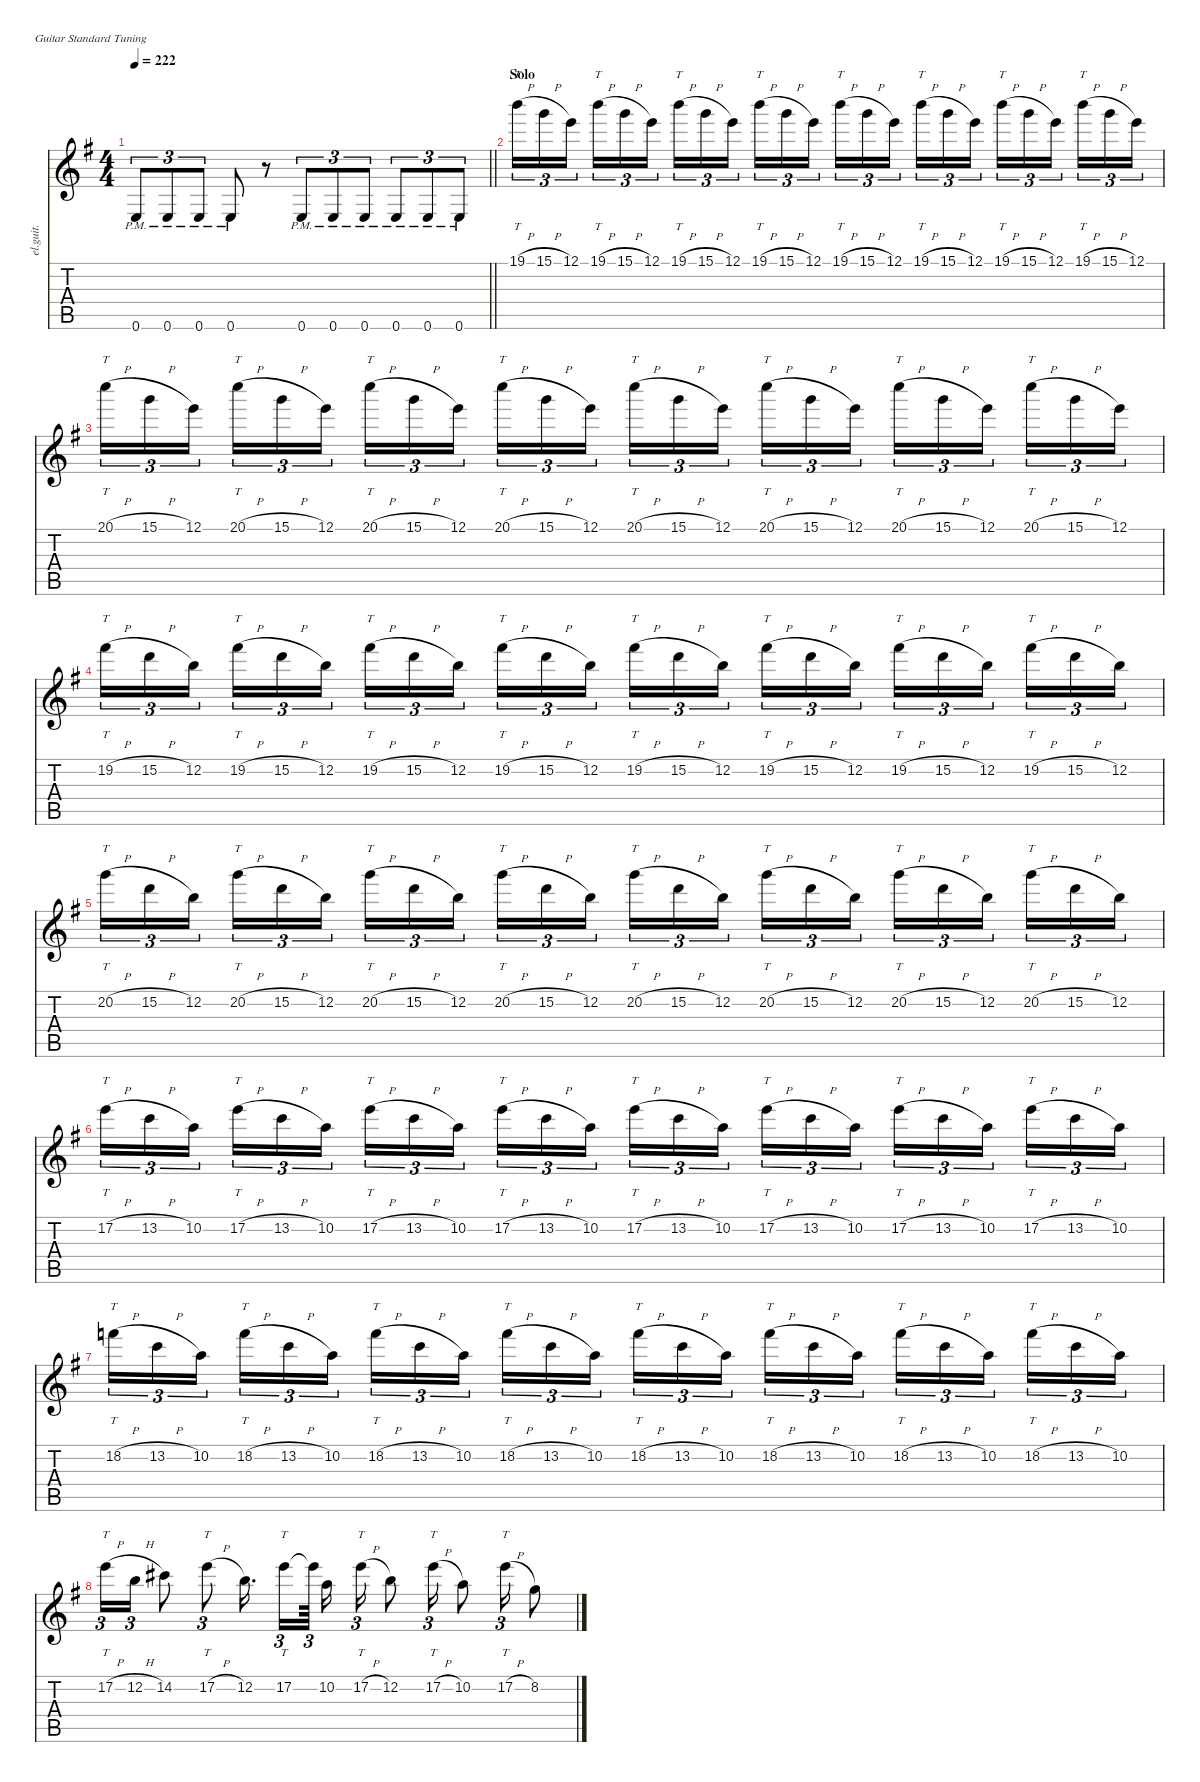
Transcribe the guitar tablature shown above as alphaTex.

\defaultSystemsLayout 4
\hideDynamics
\bracketExtendMode nobrackets
\otherSystemsTrackNameOrientation horizontal
\track ("Guitar 1" "el.guit.") {defaultSystemsLayout 8 mute instrument electricguitarclean}
\staff {score tabs}
\tuning (E4 B3 G3 D3 A2 E2)
\ts (4 4)
\tempo 222
\clef g2
\barLineRight lightlight
\ks eminor
0.6{pm acc forcenatural}.8{tu (3 2) dy f beam Up} 0.6{pm acc forcenatural}.8{tu (3 2) beam Up} 0.6{pm acc forcenatural}.8{tu (3 2) beam Up} 0.6{pm acc forcenatural}.8{beam Up} r.8{beam Up} 0.6{pm acc forcenatural}.8{tu (3 2) beam Up} 0.6{pm acc forcenatural}.8{tu (3 2) beam Up} 0.6{pm acc forcenatural}.8{tu (3 2) beam Up} 0.6{pm acc forcenatural}.8{tu (3 2) beam Up} 0.6{pm acc forcenatural}.8{tu (3 2) beam Up} 0.6{pm acc forcenatural}.8{tu (3 2) beam Up} |
\section ("" "Solo")
19.1{h acc forcenatural}.16{tt tu (3 2) dy fff beam Down} 15.1{h acc forcenatural}.16{tu (3 2) beam Down} 12.1{acc forcenatural}.16{tu (3 2) beam Down} 19.1{h acc forcenatural}.16{tt tu (3 2) beam Down} 15.1{h acc forcenatural}.16{tu (3 2) beam Down} 12.1{acc forcenatural}.16{tu (3 2) beam Down} 19.1{h acc forcenatural}.16{tt tu (3 2) beam Down} 15.1{h acc forcenatural}.16{tu (3 2) beam Down} 12.1{acc forcenatural}.16{tu (3 2) beam Down} 19.1{h acc forcenatural}.16{tt tu (3 2) beam Down} 15.1{h acc forcenatural}.16{tu (3 2) beam Down} 12.1{acc forcenatural}.16{tu (3 2) beam Down} 19.1{h acc forcenatural}.16{tt tu (3 2) beam Down} 15.1{h acc forcenatural}.16{tu (3 2) beam Down} 12.1{acc forcenatural}.16{tu (3 2) beam Down} 19.1{h acc forcenatural}.16{tt tu (3 2) beam Down} 15.1{h acc forcenatural}.16{tu (3 2) beam Down} 12.1{acc forcenatural}.16{tu (3 2) beam Down} 19.1{h acc forcenatural}.16{tt tu (3 2) beam Down} 15.1{h acc forcenatural}.16{tu (3 2) beam Down} 12.1{acc forcenatural}.16{tu (3 2) beam Down} 19.1{h acc forcenatural}.16{tt tu (3 2) beam Down} 15.1{h acc forcenatural}.16{tu (3 2) beam Down} 12.1{acc forcenatural}.16{tu (3 2) beam Down} |
20.1{h acc forcenatural}.16{tt tu (3 2) beam Down} 15.1{h acc forcenatural}.16{tu (3 2) beam Down} 12.1{acc forcenatural}.16{tu (3 2) beam Down} 20.1{h acc forcenatural}.16{tt tu (3 2) beam Down} 15.1{h acc forcenatural}.16{tu (3 2) beam Down} 12.1{acc forcenatural}.16{tu (3 2) beam Down} 20.1{h acc forcenatural}.16{tt tu (3 2) beam Down} 15.1{h acc forcenatural}.16{tu (3 2) beam Down} 12.1{acc forcenatural}.16{tu (3 2) beam Down} 20.1{h acc forcenatural}.16{tt tu (3 2) beam Down} 15.1{h acc forcenatural}.16{tu (3 2) beam Down} 12.1{acc forcenatural}.16{tu (3 2) beam Down} 20.1{h acc forcenatural}.16{tt tu (3 2) beam Down} 15.1{h acc forcenatural}.16{tu (3 2) beam Down} 12.1{acc forcenatural}.16{tu (3 2) beam Down} 20.1{h acc forcenatural}.16{tt tu (3 2) beam Down} 15.1{h acc forcenatural}.16{tu (3 2) beam Down} 12.1{acc forcenatural}.16{tu (3 2) beam Down} 20.1{h acc forcenatural}.16{tt tu (3 2) beam Down} 15.1{h acc forcenatural}.16{tu (3 2) beam Down} 12.1{acc forcenatural}.16{tu (3 2) beam Down} 20.1{h acc forcenatural}.16{tt tu (3 2) beam Down} 15.1{h acc forcenatural}.16{tu (3 2) beam Down} 12.1{acc forcenatural}.16{tu (3 2) beam Down} |
19.2{h acc #}.16{tt tu (3 2) beam Down} 15.2{h acc forcenatural}.16{tu (3 2) beam Down} 12.2{acc forcenatural}.16{tu (3 2) beam Down} 19.2{h acc #}.16{tt tu (3 2) beam Down} 15.2{h acc forcenatural}.16{tu (3 2) beam Down} 12.2{acc forcenatural}.16{tu (3 2) beam Down} 19.2{h acc #}.16{tt tu (3 2) beam Down} 15.2{h acc forcenatural}.16{tu (3 2) beam Down} 12.2{acc forcenatural}.16{tu (3 2) beam Down} 19.2{h acc #}.16{tt tu (3 2) beam Down} 15.2{h acc forcenatural}.16{tu (3 2) beam Down} 12.2{acc forcenatural}.16{tu (3 2) beam Down} 19.2{h acc #}.16{tt tu (3 2) beam Down} 15.2{h acc forcenatural}.16{tu (3 2) beam Down} 12.2{acc forcenatural}.16{tu (3 2) beam Down} 19.2{h acc #}.16{tt tu (3 2) beam Down} 15.2{h acc forcenatural}.16{tu (3 2) beam Down} 12.2{acc forcenatural}.16{tu (3 2) beam Down} 19.2{h acc #}.16{tt tu (3 2) beam Down} 15.2{h acc forcenatural}.16{tu (3 2) beam Down} 12.2{acc forcenatural}.16{tu (3 2) beam Down} 19.2{h acc #}.16{tt tu (3 2) beam Down} 15.2{h acc forcenatural}.16{tu (3 2) beam Down} 12.2{acc forcenatural}.16{tu (3 2) beam Down} |
20.2{h acc forcenatural}.16{tt tu (3 2) beam Down} 15.2{h acc forcenatural}.16{tu (3 2) beam Down} 12.2{acc forcenatural}.16{tu (3 2) beam Down} 20.2{h acc forcenatural}.16{tt tu (3 2) beam Down} 15.2{h acc forcenatural}.16{tu (3 2) beam Down} 12.2{acc forcenatural}.16{tu (3 2) beam Down} 20.2{h acc forcenatural}.16{tt tu (3 2) beam Down} 15.2{h acc forcenatural}.16{tu (3 2) beam Down} 12.2{acc forcenatural}.16{tu (3 2) beam Down} 20.2{h acc forcenatural}.16{tt tu (3 2) beam Down} 15.2{h acc forcenatural}.16{tu (3 2) beam Down} 12.2{acc forcenatural}.16{tu (3 2) beam Down} 20.2{h acc forcenatural}.16{tt tu (3 2) beam Down} 15.2{h acc forcenatural}.16{tu (3 2) beam Down} 12.2{acc forcenatural}.16{tu (3 2) beam Down} 20.2{h acc forcenatural}.16{tt tu (3 2) beam Down} 15.2{h acc forcenatural}.16{tu (3 2) beam Down} 12.2{acc forcenatural}.16{tu (3 2) beam Down} 20.2{h acc forcenatural}.16{tt tu (3 2) beam Down} 15.2{h acc forcenatural}.16{tu (3 2) beam Down} 12.2{acc forcenatural}.16{tu (3 2) beam Down} 20.2{h acc forcenatural}.16{tt tu (3 2) beam Down} 15.2{h acc forcenatural}.16{tu (3 2) beam Down} 12.2{acc forcenatural}.16{tu (3 2) beam Down} |
17.2{h acc forcenatural}.16{tt tu (3 2) beam Down} 13.2{h acc forcenatural}.16{tu (3 2) beam Down} 10.2{acc forcenatural}.16{tu (3 2) beam Down} 17.2{h acc forcenatural}.16{tt tu (3 2) beam Down} 13.2{h acc forcenatural}.16{tu (3 2) beam Down} 10.2{acc forcenatural}.16{tu (3 2) beam Down} 17.2{h acc forcenatural}.16{tt tu (3 2) beam Down} 13.2{h acc forcenatural}.16{tu (3 2) beam Down} 10.2{acc forcenatural}.16{tu (3 2) beam Down} 17.2{h acc forcenatural}.16{tt tu (3 2) beam Down} 13.2{h acc forcenatural}.16{tu (3 2) beam Down} 10.2{acc forcenatural}.16{tu (3 2) beam Down} 17.2{h acc forcenatural}.16{tt tu (3 2) beam Down} 13.2{h acc forcenatural}.16{tu (3 2) beam Down} 10.2{acc forcenatural}.16{tu (3 2) beam Down} 17.2{h acc forcenatural}.16{tt tu (3 2) beam Down} 13.2{h acc forcenatural}.16{tu (3 2) beam Down} 10.2{acc forcenatural}.16{tu (3 2) beam Down} 17.2{h acc forcenatural}.16{tt tu (3 2) beam Down} 13.2{h acc forcenatural}.16{tu (3 2) beam Down} 10.2{acc forcenatural}.16{tu (3 2) beam Down} 17.2{h acc forcenatural}.16{tt tu (3 2) beam Down} 13.2{h acc forcenatural}.16{tu (3 2) beam Down} 10.2{acc forcenatural}.16{tu (3 2) beam Down} |
18.2{h acc forcenatural}.16{tt tu (3 2) beam Down} 13.2{h acc forcenatural}.16{tu (3 2) beam Down} 10.2{acc forcenatural}.16{tu (3 2) beam Down} 18.2{h acc forcenatural}.16{tt tu (3 2) beam Down} 13.2{h acc forcenatural}.16{tu (3 2) beam Down} 10.2{acc forcenatural}.16{tu (3 2) beam Down} 18.2{h acc forcenatural}.16{tt tu (3 2) beam Down} 13.2{h acc forcenatural}.16{tu (3 2) beam Down} 10.2{acc forcenatural}.16{tu (3 2) beam Down} 18.2{h acc forcenatural}.16{tt tu (3 2) beam Down} 13.2{h acc forcenatural}.16{tu (3 2) beam Down} 10.2{acc forcenatural}.16{tu (3 2) beam Down} 18.2{h acc forcenatural}.16{tt tu (3 2) beam Down} 13.2{h acc forcenatural}.16{tu (3 2) beam Down} 10.2{acc forcenatural}.16{tu (3 2) beam Down} 18.2{h acc forcenatural}.16{tt tu (3 2) beam Down} 13.2{h acc forcenatural}.16{tu (3 2) beam Down} 10.2{acc forcenatural}.16{tu (3 2) beam Down} 18.2{h acc forcenatural}.16{tt tu (3 2) beam Down} 13.2{h acc forcenatural}.16{tu (3 2) beam Down} 10.2{acc forcenatural}.16{tu (3 2) beam Down} 18.2{h acc forcenatural}.16{tt tu (3 2) beam Down} 13.2{h acc forcenatural}.16{tu (3 2) beam Down} 10.2{acc forcenatural}.16{tu (3 2) beam Down} |
17.2{h acc forcenatural}.16{tt tu (3 2) beam Down} 12.2{h acc forcenatural}.16{tu (3 2) beam Down} 14.2{acc #}.8{beam Down} 17.2{h acc forcenatural}.8{tt tu (3 2) beam Down} 12.2{acc forcenatural}.16{d beam Down} 17.2{acc forcenatural}.16{tt tu (3 2) beam Down} 17.2{t acc forcenatural}.64{tu (3 2) beam Down} 10.2{acc forcenatural}.16{beam Down} 17.2{h acc forcenatural}.16{tt tu (3 2) beam Down} 12.2{acc forcenatural}.8{beam Down} 17.2{h acc forcenatural}.16{tt tu (3 2) beam Down} 10.2{acc forcenatural}.8{beam Down} 17.2{h acc forcenatural}.16{tt tu (3 2) beam Down} 8.2{acc forcenatural}.8{beam Down}
